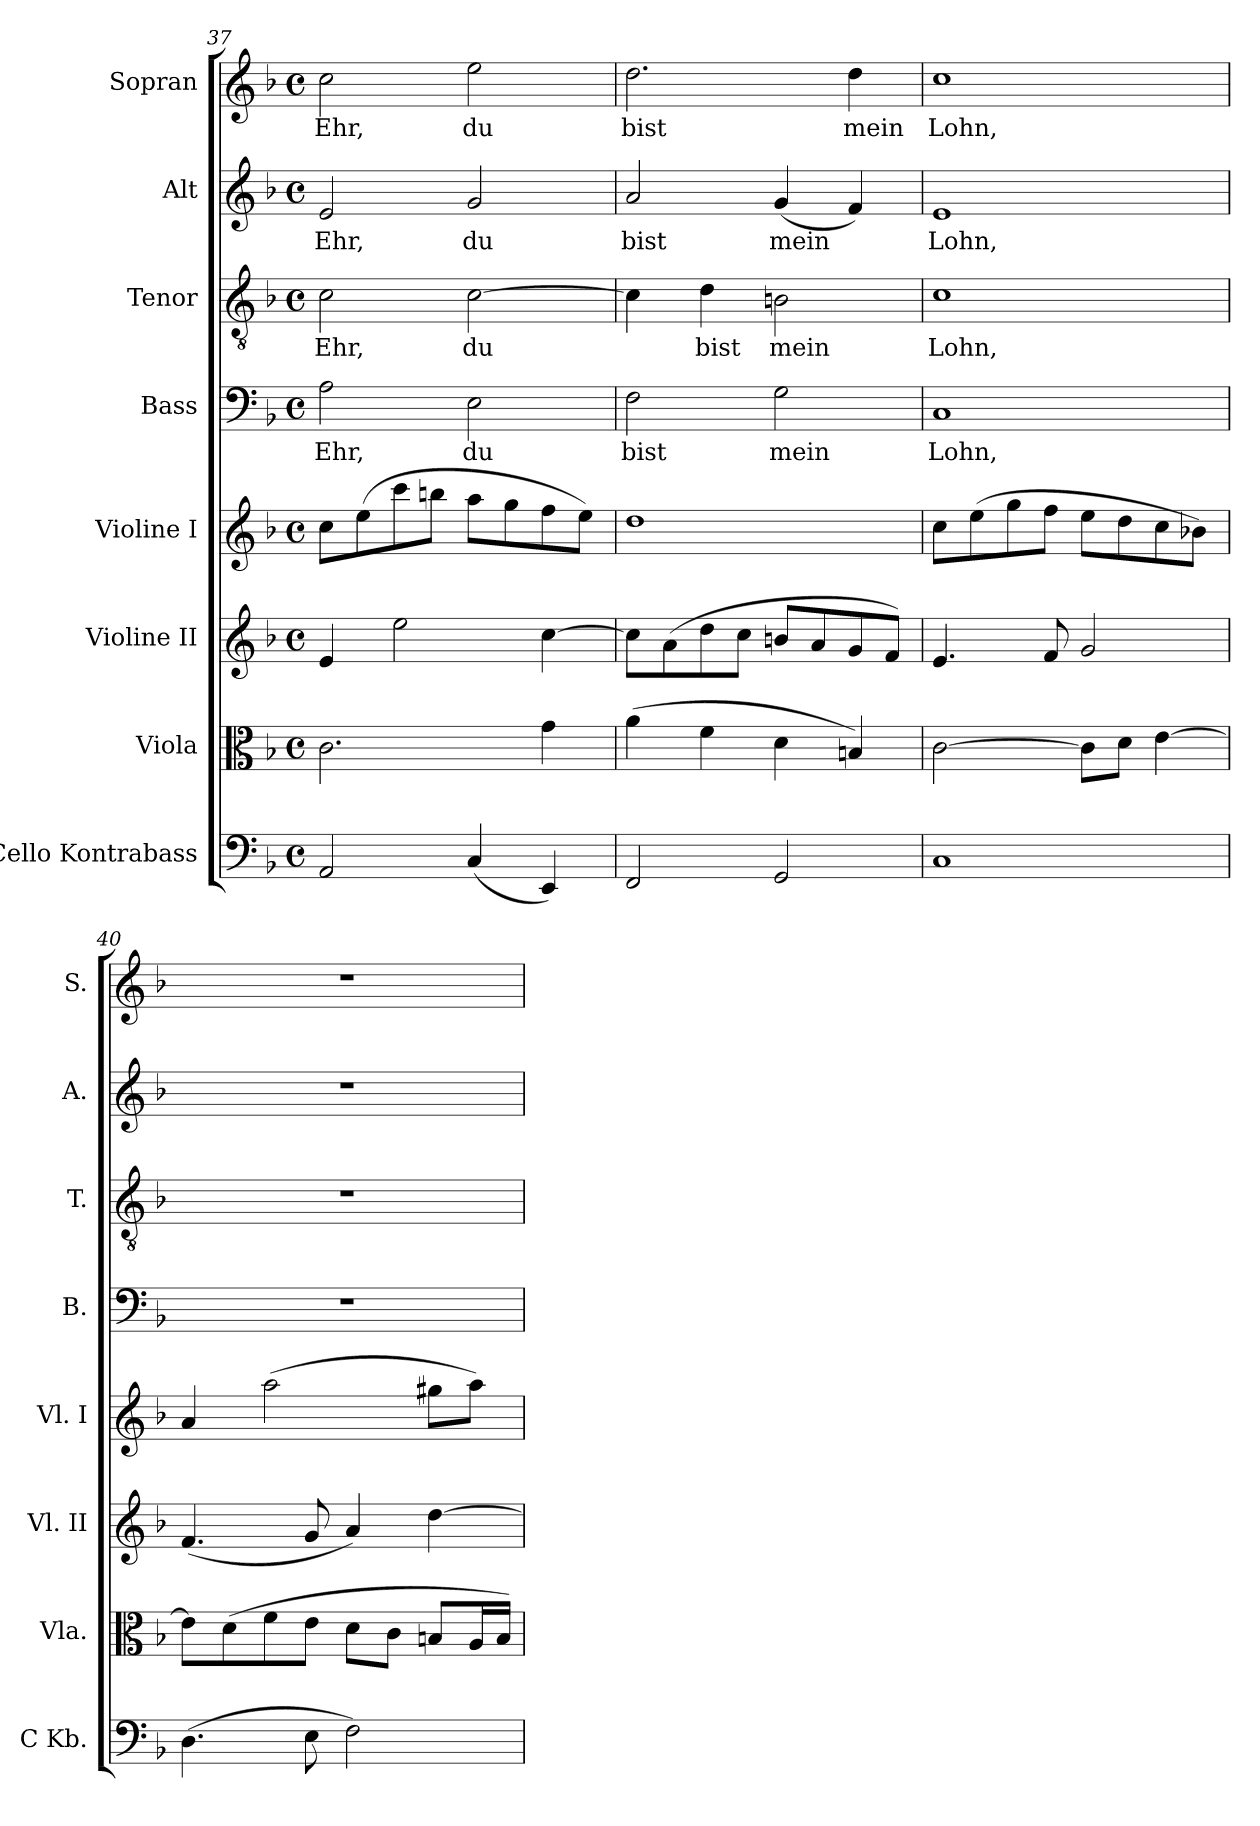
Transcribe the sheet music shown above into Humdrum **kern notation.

**kern	**kern	**kern	**kern	**kern	**text	**kern	**text	**kern	**text	**kern	**text
*part8	*part7	*part6	*part5	*part4	*part4	*part3	*part3	*part2	*part2	*part1	*part1
*staff8	*staff7	*staff6	*staff5	*staff4	*staff4	*staff3	*staff3	*staff2	*staff2	*staff1	*staff1
*I"Cello Kontrabass	*I"Viola	*I"Violine II	*I"Violine I	*I"Bass	*	*I"Tenor	*	*I"Alt	*	*I"Sopran	*
*I'C Kb.	*I'Vla.	*I'Vl. II	*I'Vl. I	*I'B.	*	*I'T.	*	*I'A.	*	*I'S.	*
*clefF4	*clefC3	*clefG2	*clefG2	*clefF4	*	*clefGv2	*	*clefG2	*	*clefG2	*
*ITrd7c12	*	*	*	*	*	*	*	*	*	*	*
*k[b-]	*k[b-]	*k[b-]	*k[b-]	*k[b-]	*	*k[b-]	*	*k[b-]	*	*k[b-]	*
*F:	*F:	*F:	*F:	*F:	*	*F:	*	*F:	*	*F:	*
*M4/4	*M4/4	*M4/4	*M4/4	*M4/4	*	*M4/4	*	*M4/4	*	*M4/4	*
*met(c)	*met(c)	*met(c)	*met(c)	*met(c)	*	*met(c)	*	*met(c)	*	*met(c)	*
=37	=37	=37	=37	=37	=37	=37	=37	=37	=37	=37	=37
!	!	!	!	!	!LO:LY:b	!	!LO:LY:b	!	!LO:LY:b	!	!LO:LY:b
2AAA/	2.c\	4e/	8cc\L	2A\	Ehr,	2c\	Ehr,	2e/	Ehr,	2cc\	Ehr,
.	.	.	(>8ee\	.	.	.	.	.	.	.	.
.	.	2ee\	8ccc\	.	.	.	.	.	.	.	.
.	.	.	8bbn\J	.	.	.	.	.	.	.	.
!	!	!	!	!	!LO:LY:b	!	!LO:LY:b	!	!LO:LY:b	!	!LO:LY:b
(<4CC/	.	.	8aa\L	2E\	du	[2c\	du	2g/	du	2ee\	du
.	.	.	8gg\	.	.	.	.	.	.	.	.
4EEE/)	4g\	[4cc\	8ff\	.	.	.	.	.	.	.	.
.	.	.	8ee\J)	.	.	.	.	.	.	.	.
=38	=38	=38	=38	=38	=38	=38	=38	=38	=38	=38	=38
!	!	!	!	!	!LO:LY:b	!	!	!	!LO:LY:b	!	!LO:LY:b
2FFF/	(>4a\	8cc\L]	1dd	2F\	bist	4c\]	.	2a/	bist	2.dd\	bist
.	.	(>8a\	.	.	.	.	.	.	.	.	.
!	!	!	!	!	!	!	!LO:LY:b	!	!	!	!
.	4f\	8dd\	.	.	.	4d\	bist	.	.	.	.
.	.	8cc\J	.	.	.	.	.	.	.	.	.
!	!	!	!	!	!LO:LY:b	!	!LO:LY:b	!	!LO:LY:b	!	!
2GGG/	4d\	8bn/L	.	2G\	mein	2Bn\	mein	(<4g/	mein	.	.
.	.	8a/	.	.	.	.	.	.	.	.	.
!	!	!	!	!	!	!	!	!	!	!	!LO:LY:b
.	4Bn/)	8g/	.	.	.	.	.	4f/)	.	4dd\	mein
.	.	8f/J)	.	.	.	.	.	.	.	.	.
=39	=39	=39	=39	=39	=39	=39	=39	=39	=39	=39	=39
!	!	!	!	!	!LO:LY:b	!	!LO:LY:b	!	!LO:LY:b	!	!LO:LY:b
1CC	[2c\	4.e/	8cc\L	1C	Lohn,	1c	Lohn,	1e	Lohn,	1cc	Lohn,
.	.	.	(>8ee\	.	.	.	.	.	.	.	.
.	.	.	8gg\	.	.	.	.	.	.	.	.
.	.	8f/	8ff\J	.	.	.	.	.	.	.	.
.	8c\L]	2g/	8ee\L	.	.	.	.	.	.	.	.
.	8d\J	.	8dd\	.	.	.	.	.	.	.	.
.	[4e\	.	8cc\	.	.	.	.	.	.	.	.
.	.	.	8b-X\J)	.	.	.	.	.	.	.	.
=40	=40	=40	=40	=40	=40	=40	=40	=40	=40	=40	=40
(>4.DD\	8e\L]	(<4.f/	4a/	1r	.	1r	.	1r	.	1r	.
.	(>8d\	.	.	.	.	.	.	.	.	.	.
.	8f\	.	(>2aa\	.	.	.	.	.	.	.	.
8EE\	8e\J	8g/	.	.	.	.	.	.	.	.	.
2FF\)	8d\L	4a/)	.	.	.	.	.	.	.	.	.
.	8c\J	.	.	.	.	.	.	.	.	.	.
.	8Bn/L	[4dd\	8gg#X\L	.	.	.	.	.	.	.	.
.	16A/L	.	8aa\J)	.	.	.	.	.	.	.	.
.	16B/JJ)	.	.	.	.	.	.	.	.	.	.
=	=	=	=	=	=	=	=	=	=	=	=
*-	*-	*-	*-	*-	*-	*-	*-	*-	*-	*-	*-
